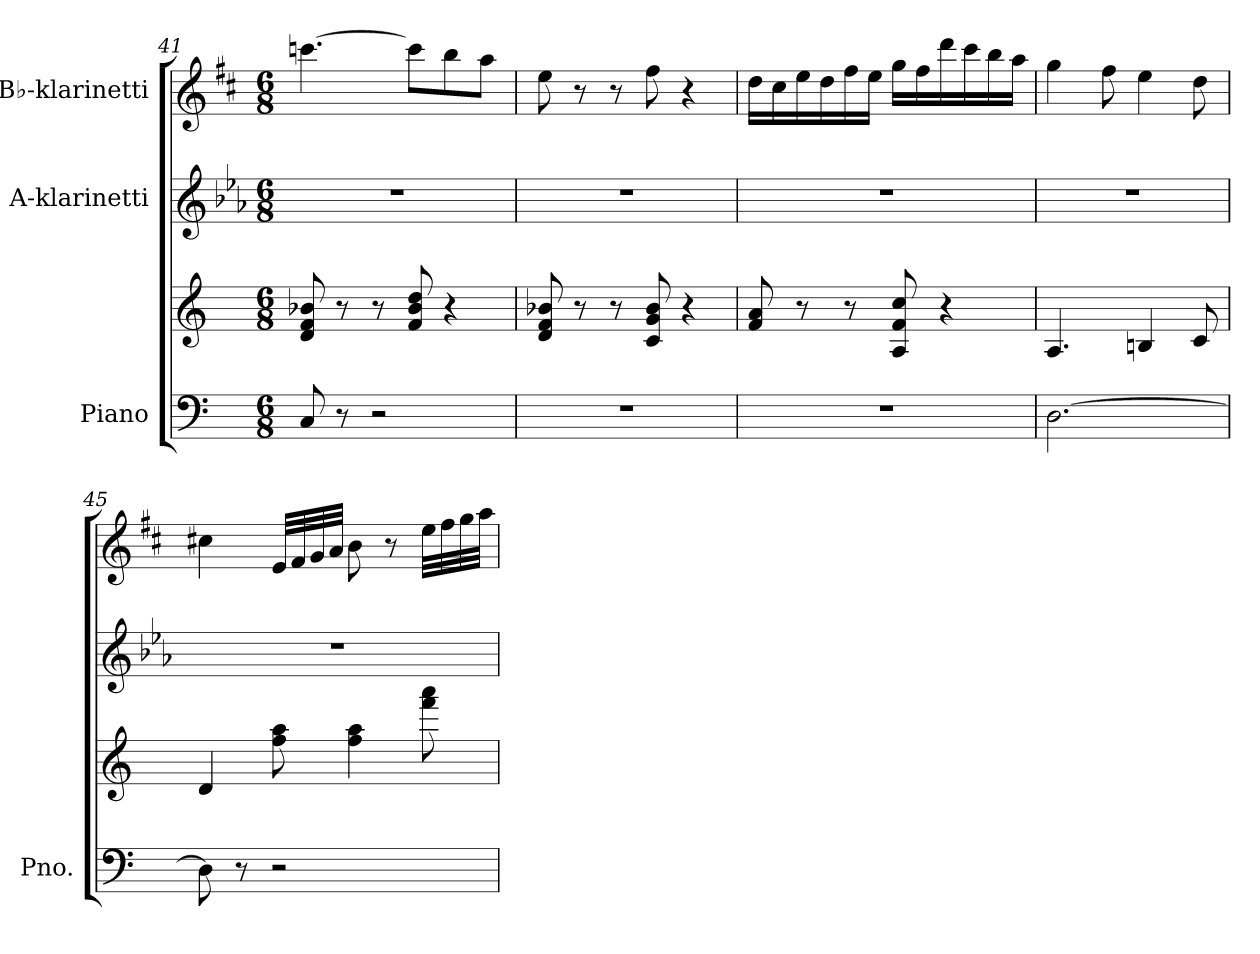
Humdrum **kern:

**kern	**kern	**kern	**kern
*part3	*part3	*part2	*part1
*staff4	*staff3	*staff2	*staff1
*I"Piano	*	*I"A-klarinetti	*I"B♭-klarinetti
*I'Pno.	*	*	*
*clefF4	*clefG2	*clefG2	*clefG2
*	*	*ITrd2c3	*ITrd1c2
*k[]	*k[]	*k[]	*k[]
*M6/8	*M6/8	*M6/8	*M6/8
=41	=41	=41	=41
8C/	8d/ 8f/ 8b-X/	2.r	[4.bb-X\
8r	8r	.	.
2r	8r	.	.
.	8f/ 8b-/ 8dd/	.	8bb-\L]
.	4r	.	8aa\
.	.	.	8gg\J
!!LO:LB:g=z
=42	=42	=42	=42
2.r	8d/ 8f/ 8b-X/	2.r	8dd\
.	8r	.	8r
.	8r	.	8r
.	8c/ 8g/ 8b-/	.	8ee\
.	4r	.	4r
=43	=43	=43	=43
2.r	8f/ 8a/	2.r	16cc\LL
.	.	.	16b\
.	8r	.	16dd\
.	.	.	16cc\
.	8r	.	16ee\
.	.	.	16dd\JJ
.	8A/ 8f/ 8cc/	.	16ff\LL
.	.	.	16ee\
.	4r	.	16ccc\
.	.	.	16bb\
.	.	.	16aa\
.	.	.	16gg\JJ
=44	=44	=44	=44
[2.D\	4.A/	2.r	4ff\
.	.	.	8ee\
.	4Bn/	.	4dd\
.	8c/	.	8cc\
=45	=45	=45	=45
8D\]	4d/	2.r	4bn\
8r	.	.	.
2r	8ff\ 8aa\	.	32d/LLL
.	.	.	32e/
.	.	.	32f/
.	.	.	32g/JJJ
.	4ff\ 4aa\	.	8a\
.	.	.	8r
.	8fff\ 8aaa\	.	32dd\LLL
.	.	.	32ee\
.	.	.	32ff\
.	.	.	32gg\JJJ
=	=	=	=
*-	*-	*-	*-
